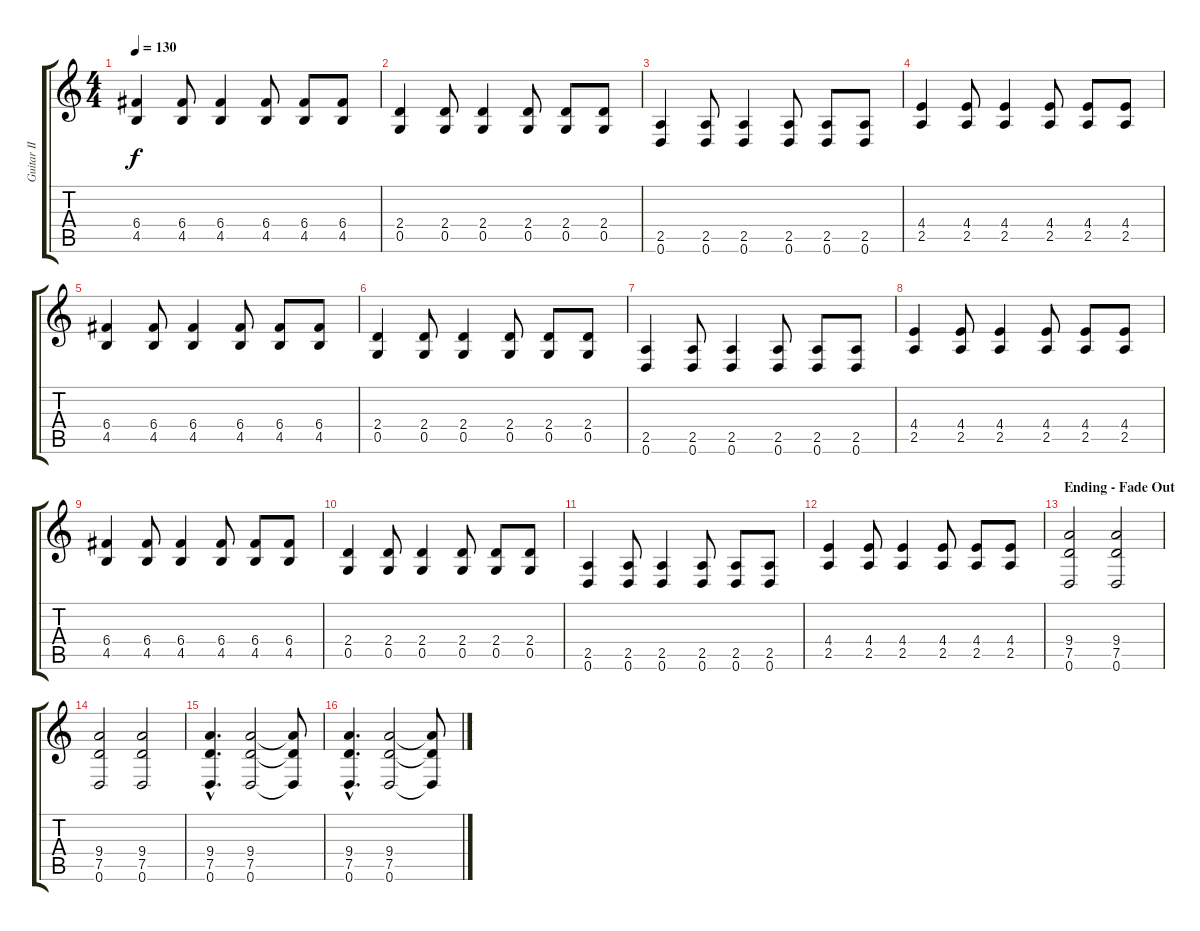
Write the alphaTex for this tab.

\track ("Guitar II" "Guitar II") {instrument distortionguitar}
\staff {score tabs}
\tuning (D4 A3 F3 C3 G2 D2) {hide}
\ts (4 4)
\tempo 130
\clef g2
\ks c
(6.4 4.5).4{dy f} (6.4 4.5).8 (6.4 4.5).4 (6.4 4.5).8 (6.4 4.5).8 (6.4 4.5).8 |
(2.4 0.5).4 (2.4 0.5).8 (2.4 0.5).4 (2.4 0.5).8 (2.4 0.5).8 (2.4 0.5).8 |
(2.5 0.6).4 (2.5 0.6).8 (2.5 0.6).4 (2.5 0.6).8 (2.5 0.6).8 (2.5 0.6).8 |
(4.4 2.5).4 (4.4 2.5).8 (4.4 2.5).4 (4.4 2.5).8 (4.4 2.5).8 (4.4 2.5).8 |
(6.4 4.5).4 (6.4 4.5).8 (6.4 4.5).4 (6.4 4.5).8 (6.4 4.5).8 (6.4 4.5).8 |
(2.4 0.5).4 (2.4 0.5).8 (2.4 0.5).4 (2.4 0.5).8 (2.4 0.5).8 (2.4 0.5).8 |
(2.5 0.6).4 (2.5 0.6).8 (2.5 0.6).4 (2.5 0.6).8 (2.5 0.6).8 (2.5 0.6).8 |
(4.4 2.5).4 (4.4 2.5).8 (4.4 2.5).4 (4.4 2.5).8 (4.4 2.5).8 (4.4 2.5).8 |
(6.4 4.5).4 (6.4 4.5).8 (6.4 4.5).4 (6.4 4.5).8 (6.4 4.5).8 (6.4 4.5).8 |
(2.4 0.5).4 (2.4 0.5).8 (2.4 0.5).4 (2.4 0.5).8 (2.4 0.5).8 (2.4 0.5).8 |
(2.5 0.6).4 (2.5 0.6).8 (2.5 0.6).4 (2.5 0.6).8 (2.5 0.6).8 (2.5 0.6).8 |
(4.4 2.5).4 (4.4 2.5).8 (4.4 2.5).4 (4.4 2.5).8 (4.4 2.5).8 (4.4 2.5).8 |
\section ("" "Ending - Fade Out")
(9.4 7.5 0.6).2 (9.4 7.5 0.6).2 |
(9.4 7.5 0.6).2 (9.4 7.5 0.6).2 |
(9.4{hac} 7.5{hac} 0.6{hac}).4{d} (9.4 7.5 0.6).2 (9.4{t} 7.5{t} 0.6{t}).8 |
(9.4{hac} 7.5{hac} 0.6{hac}).4{d} (9.4 7.5 0.6).2 (9.4{t} 7.5{t} 0.6{t}).8
